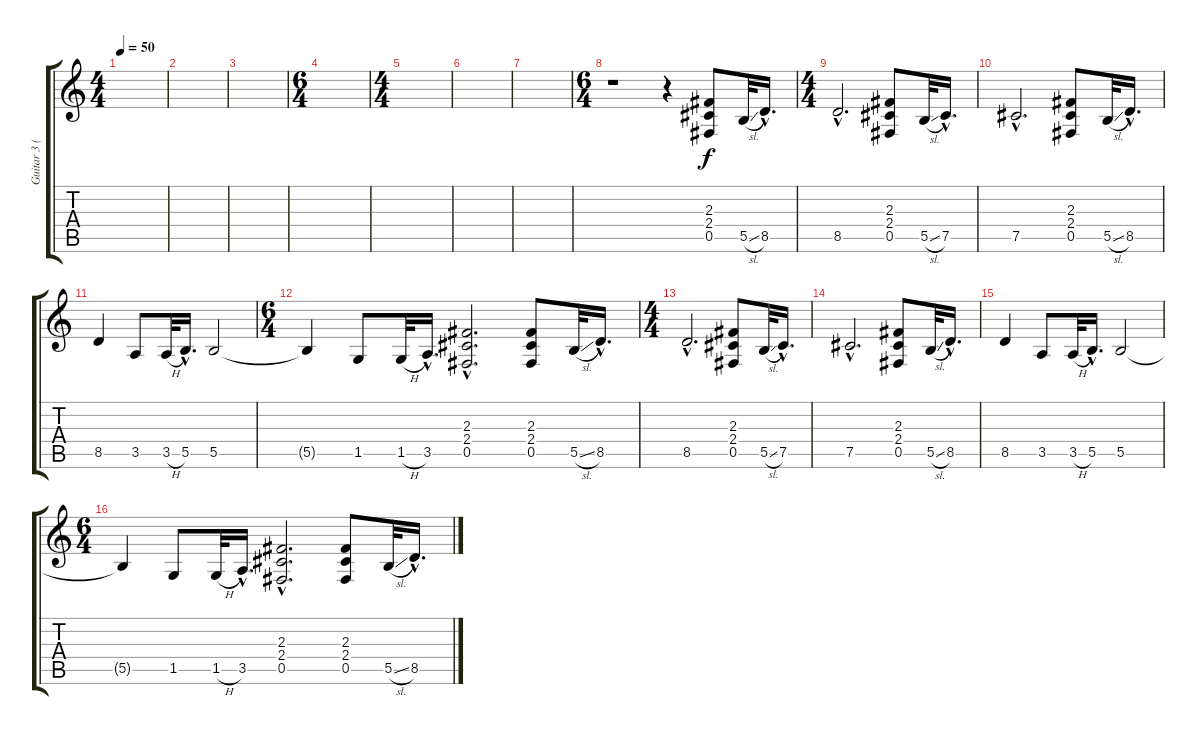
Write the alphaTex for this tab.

\track ("Guitar 3 (Distortion)" "Guitar 3 (") {instrument distortionguitar}
\staff {score tabs}
\tuning (Db4 Ab3 E3 B2 Gb2 Db2) {hide}
\ts (4 4)
\tempo 50
\clef g2
\ks c
|
|
|
\ts (6 4)
|
\ts (4 4)
|
|
|
\ts (6 4)
r.1 r.4 (2.3 2.4 0.5).8 5.5{sl}.32 8.5{hac}.16{d} |
\ts (4 4)
8.5{hac}.2{d} (2.3 2.4 0.5).8 5.5{sl}.32 7.5{hac}.16{d} |
7.5{hac}.2{d} (2.3 2.4 0.5).8 5.5{sl}.32 8.5{hac}.16{d} |
8.5.4 3.5.8 3.5{h}.32 5.5{hac}.16{d} 5.5.2 |
\ts (6 4)
5.5{t}.4 1.5.8 1.5{h}.32 3.5{hac}.16{d} (2.3{hac} 2.4{hac} 0.5{hac}).2{d} (2.3 2.4 0.5).8 5.5{sl}.32 8.5{hac}.16{d} |
\ts (4 4)
8.5{hac}.2{d} (2.3 2.4 0.5).8 5.5{sl}.32 7.5{hac}.16{d} |
7.5{hac}.2{d} (2.3 2.4 0.5).8 5.5{sl}.32 8.5{hac}.16{d} |
8.5.4 3.5.8 3.5{h}.32 5.5{hac}.16{d} 5.5.2 |
\ts (6 4)
5.5{t}.4 1.5.8 1.5{h}.32 3.5{hac}.16{d} (2.3{hac} 2.4{hac} 0.5{hac}).2{d} (2.3 2.4 0.5).8 5.5{sl}.32 8.5{hac}.16{d}
